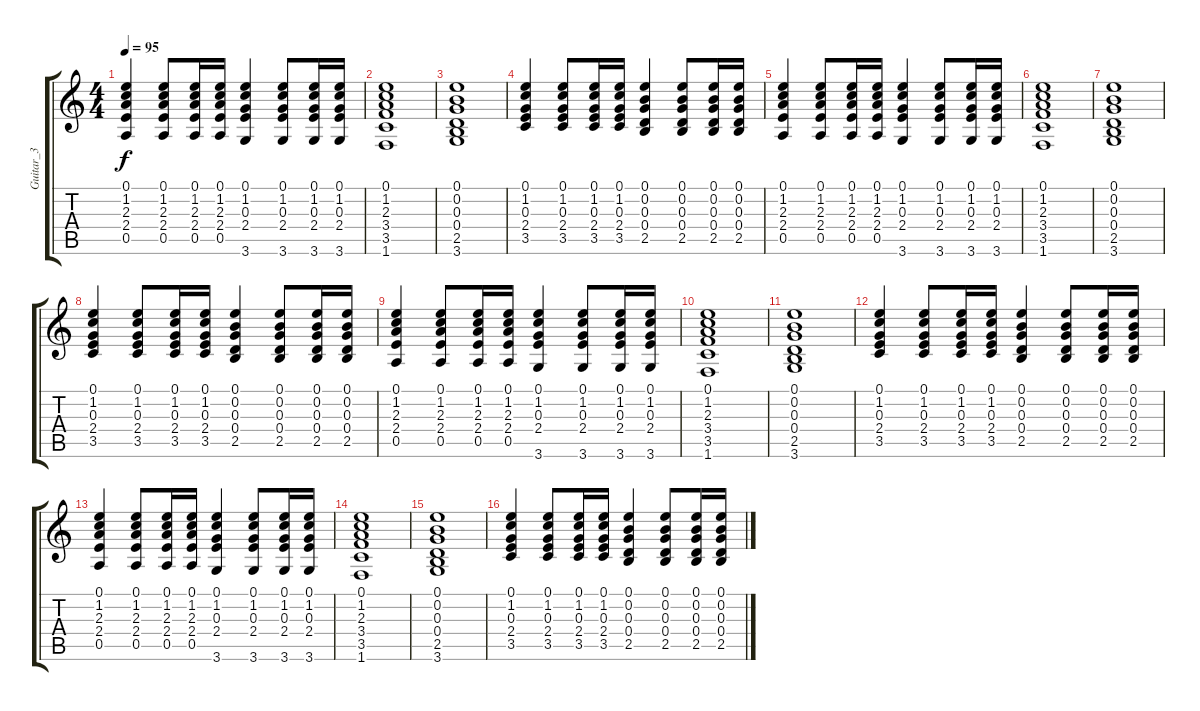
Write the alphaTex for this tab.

\track ("Guitar_3" "Guitar_3") {instrument overdrivenguitar}
\staff {score tabs}
\tuning (E4 B3 G3 D3 A2 E2) {hide}
\ts (4 4)
\tempo 95
\clef g2
\ks c
(0.1 1.2 2.3 2.4 0.5).4{dy f} (0.1 1.2 2.3 2.4 0.5).8 (0.1 1.2 2.3 2.4 0.5).16 (0.1 1.2 2.3 2.4 0.5).16 (0.1 1.2 0.3 2.4 3.6).4 (0.1 1.2 0.3 2.4 3.6).8 (0.1 1.2 0.3 2.4 3.6).16 (0.1 1.2 0.3 2.4 3.6).16 |
(0.1 1.2 2.3 3.4 3.5 1.6).1 |
(0.1 0.2 0.3 0.4 2.5 3.6).1 |
(0.1 1.2 0.3 2.4 3.5).4 (0.1 1.2 0.3 2.4 3.5).8 (0.1 1.2 0.3 2.4 3.5).16 (0.1 1.2 0.3 2.4 3.5).16 (0.1 0.2 0.3 0.4 2.5).4 (0.1 0.2 0.3 0.4 2.5).8 (0.1 0.2 0.3 0.4 2.5).16 (0.1 0.2 0.3 0.4 2.5).16 |
(0.1 1.2 2.3 2.4 0.5).4 (0.1 1.2 2.3 2.4 0.5).8 (0.1 1.2 2.3 2.4 0.5).16 (0.1 1.2 2.3 2.4 0.5).16 (0.1 1.2 0.3 2.4 3.6).4 (0.1 1.2 0.3 2.4 3.6).8 (0.1 1.2 0.3 2.4 3.6).16 (0.1 1.2 0.3 2.4 3.6).16 |
(0.1 1.2 2.3 3.4 3.5 1.6).1 |
(0.1 0.2 0.3 0.4 2.5 3.6).1 |
(0.1 1.2 0.3 2.4 3.5).4 (0.1 1.2 0.3 2.4 3.5).8 (0.1 1.2 0.3 2.4 3.5).16 (0.1 1.2 0.3 2.4 3.5).16 (0.1 0.2 0.3 0.4 2.5).4 (0.1 0.2 0.3 0.4 2.5).8 (0.1 0.2 0.3 0.4 2.5).16 (0.1 0.2 0.3 0.4 2.5).16 |
(0.1 1.2 2.3 2.4 0.5).4 (0.1 1.2 2.3 2.4 0.5).8 (0.1 1.2 2.3 2.4 0.5).16 (0.1 1.2 2.3 2.4 0.5).16 (0.1 1.2 0.3 2.4 3.6).4 (0.1 1.2 0.3 2.4 3.6).8 (0.1 1.2 0.3 2.4 3.6).16 (0.1 1.2 0.3 2.4 3.6).16 |
(0.1 1.2 2.3 3.4 3.5 1.6).1 |
(0.1 0.2 0.3 0.4 2.5 3.6).1 |
(0.1 1.2 0.3 2.4 3.5).4 (0.1 1.2 0.3 2.4 3.5).8 (0.1 1.2 0.3 2.4 3.5).16 (0.1 1.2 0.3 2.4 3.5).16 (0.1 0.2 0.3 0.4 2.5).4 (0.1 0.2 0.3 0.4 2.5).8 (0.1 0.2 0.3 0.4 2.5).16 (0.1 0.2 0.3 0.4 2.5).16 |
(0.1 1.2 2.3 2.4 0.5).4 (0.1 1.2 2.3 2.4 0.5).8 (0.1 1.2 2.3 2.4 0.5).16 (0.1 1.2 2.3 2.4 0.5).16 (0.1 1.2 0.3 2.4 3.6).4 (0.1 1.2 0.3 2.4 3.6).8 (0.1 1.2 0.3 2.4 3.6).16 (0.1 1.2 0.3 2.4 3.6).16 |
(0.1 1.2 2.3 3.4 3.5 1.6).1 |
(0.1 0.2 0.3 0.4 2.5 3.6).1 |
(0.1 1.2 0.3 2.4 3.5).4 (0.1 1.2 0.3 2.4 3.5).8 (0.1 1.2 0.3 2.4 3.5).16 (0.1 1.2 0.3 2.4 3.5).16 (0.1 0.2 0.3 0.4 2.5).4 (0.1 0.2 0.3 0.4 2.5).8 (0.1 0.2 0.3 0.4 2.5).16 (0.1 0.2 0.3 0.4 2.5).16
